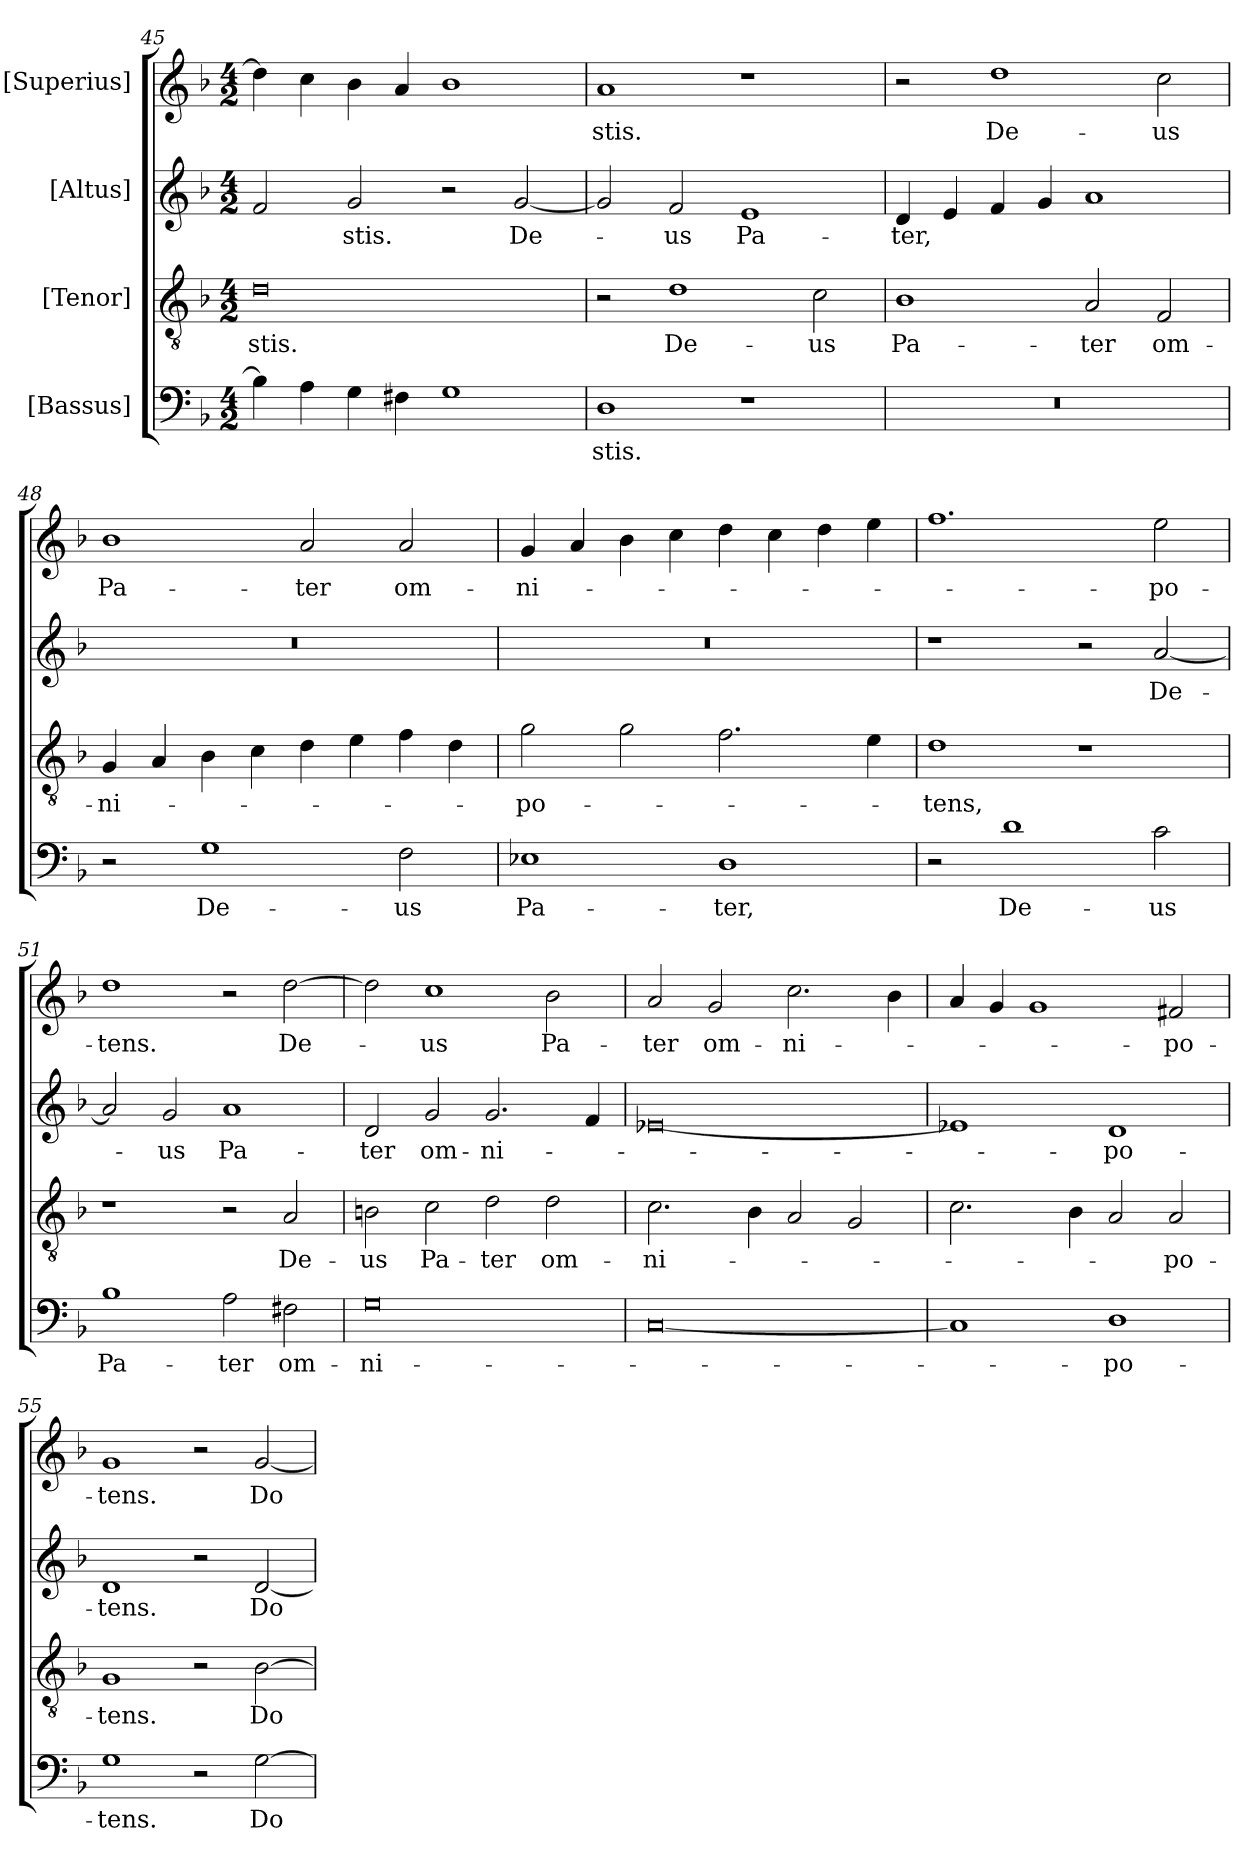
**kern	**text	**kern	**text	**kern	**text	**kern	**text
*part4	*part4	*part3	*part3	*part2	*part2	*part1	*part1
*staff4	*staff4	*staff3	*staff3	*staff2	*staff2	*staff1	*staff1
*I"[Bassus]	*	*I"[Tenor]	*	*I"[Altus]	*	*I"[Superius]	*
*clefF4	*	*clefGv2	*	*clefG2	*	*clefG2	*
*k[b-]	*	*k[b-]	*	*k[b-]	*	*k[b-]	*
*M4/2	*	*M4/2	*	*M4/2	*	*M4/2	*
=45	=45	=45	=45	=45	=45	=45	=45
4B-\]	.	0d\	-stis.	2f/	.	4dd\]	.
4A\	.	.	.	.	.	4cc\	.
4G\	.	.	.	2g/	-stis.	4b-\	.
4F#X\	.	.	.	.	.	4a/	.
1G\	.	.	.	2r	.	1b-\	.
.	.	.	.	[2g/	De-	.	.
=46	=46	=46	=46	=46	=46	=46	=46
1D\	-stis.	2r	.	2g/]	.	1a/	-stis.
.	.	1d\	De-	2f/	-us	.	.
1r	.	.	.	1e/	Pa-	1r	.
.	.	2c\	-us	.	.	.	.
=47	=47	=47	=47	=47	=47	=47	=47
0r	.	1B-\	Pa-	4d/	-ter,	2r	.
.	.	.	.	4e/	.	.	.
.	.	.	.	4f/	.	1dd\	De-
.	.	.	.	4g/	.	.	.
.	.	2A/	-ter	1a/	.	.	.
.	.	2F/	om-	.	.	2cc\	-us
=48	=48	=48	=48	=48	=48	=48	=48
2r	.	4G/	-ni-	0r	.	1b-\	Pa-
.	.	4A/	.	.	.	.	.
1G\	De-	4B-\	.	.	.	.	.
.	.	4c\	.	.	.	.	.
.	.	4d\	.	.	.	2a/	-ter
.	.	4e\	.	.	.	.	.
2F\	-us	4f\	.	.	.	2a/	om-
.	.	4d\	.	.	.	.	.
=49	=49	=49	=49	=49	=49	=49	=49
1E-X\	Pa-	2g\	-po-	0r	.	4g/	-ni-
.	.	.	.	.	.	4a/	.
.	.	2g\	.	.	.	4b-\	.
.	.	.	.	.	.	4cc\	.
1D\	-ter,	2.f\	.	.	.	4dd\	.
.	.	.	.	.	.	4cc\	.
.	.	.	.	.	.	4dd\	.
.	.	4e\	.	.	.	4ee\	.
=50	=50	=50	=50	=50	=50	=50	=50
2r	.	1d\	-tens,	1r	.	1.ff\	.
1d\	De-	.	.	.	.	.	.
.	.	1r	.	2r	.	.	.
2c\	-us	.	.	[2a/	De-	2ee\	-po-
=51	=51	=51	=51	=51	=51	=51	=51
1B-\	Pa-	1r	.	2a/]	.	1dd\	-tens.
.	.	.	.	2g/	-us	.	.
2A\	-ter	2r	.	1a/	Pa-	2r	.
2F#X\	om-	2A/	De-	.	.	[2dd\	De-
=52	=52	=52	=52	=52	=52	=52	=52
0G\	-ni-	2Bn\	-us	2d/	-ter	2dd\]	.
.	.	2c\	Pa-	2g/	om-	1cc\	-us
.	.	2d\	-ter	2.g/	-ni-	.	.
.	.	2d\	om-	.	.	2b-\	Pa-
.	.	.	.	4f/	.	.	.
=53	=53	=53	=53	=53	=53	=53	=53
[0C/	.	2.c\	-ni-	[0e-X/	.	2a/	-ter
.	.	.	.	.	.	2g/	om-
.	.	4B-\	.	.	.	.	.
.	.	2A/	.	.	.	2.cc\	-ni-
.	.	2G/	.	.	.	.	.
.	.	.	.	.	.	4b-\	.
=54	=54	=54	=54	=54	=54	=54	=54
1C/]	.	2.c\	.	1e-X/]	.	4a/	.
.	.	.	.	.	.	4g/	.
.	.	.	.	.	.	1g/	.
.	.	4B-\	.	.	.	.	.
1D\	-po-	2A/	.	1d/	-po-	.	.
.	.	2A/	-po-	.	.	2f#X/	-po-
=55	=55	=55	=55	=55	=55	=55	=55
1G\	-tens.	1G/	-tens.	1d/	-tens.	1g/	-tens.
2r	.	2r	.	2r	.	2r	.
[2G\	Do-	[2B-\	Do-	[2d/	Do-	[2g/	Do-
=	=	=	=	=	=	=	=
*-	*-	*-	*-	*-	*-	*-	*-
